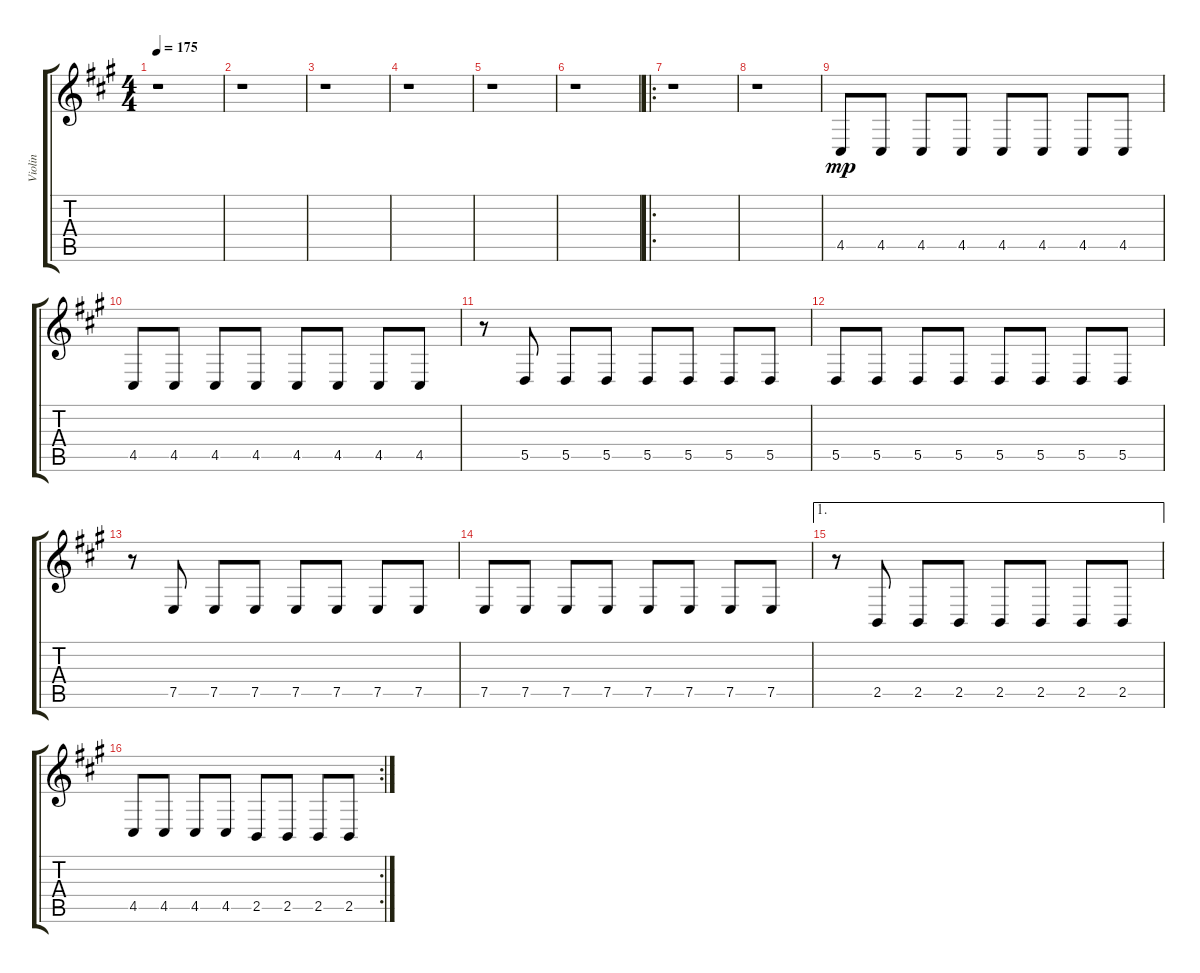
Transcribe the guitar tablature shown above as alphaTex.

\track ("Violin" "Violin") {instrument violin}
\staff {score tabs}
\tuning (E4 B3 G3 D3 A2 D2) {hide}
\ts (4 4)
\tempo 175
\clef g2
\ks f#minor
r.1{dy f} |
r.1 |
r.1 |
r.1 |
r.1 |
r.1 |
\ro
r.1 |
r.1 |
4.5.8{dy mp} 4.5.8 4.5.8 4.5.8 4.5.8 4.5.8 4.5.8 4.5.8 |
4.5.8 4.5.8 4.5.8 4.5.8 4.5.8 4.5.8 4.5.8 4.5.8 |
r.8 5.5.8 5.5.8 5.5.8 5.5.8 5.5.8 5.5.8 5.5.8 |
5.5.8 5.5.8 5.5.8 5.5.8 5.5.8 5.5.8 5.5.8 5.5.8 |
r.8 7.5.8 7.5.8 7.5.8 7.5.8 7.5.8 7.5.8 7.5.8 |
7.5.8 7.5.8 7.5.8 7.5.8 7.5.8 7.5.8 7.5.8 7.5.8 |
\ae 1
r.8 2.5.8 2.5.8 2.5.8 2.5.8 2.5.8 2.5.8 2.5.8 |
\rc 2
4.5.8 4.5.8 4.5.8 4.5.8 2.5.8 2.5.8 2.5.8 2.5.8
